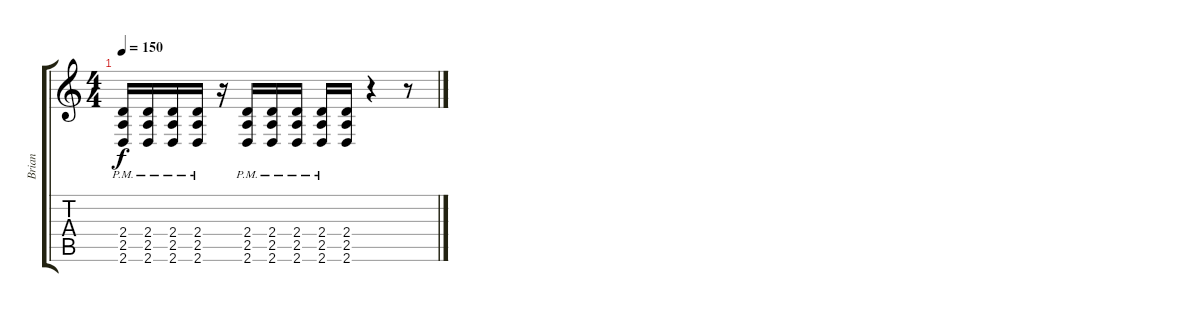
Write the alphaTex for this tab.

\track ("Brian" "Brian") {instrument distortionguitar}
\staff {score tabs}
\tuning (D4 A3 F3 C3 G2 C2) {hide}
\ts (4 4)
\tempo 150
\clef g2
\ks c
(2.4{pm} 2.5{pm} 2.6{pm}).16{dy f} (2.4{pm} 2.5{pm} 2.6{pm}).16 (2.4{pm} 2.5{pm} 2.6{pm}).16 (2.4{pm} 2.5{pm} 2.6{pm}).16 r.16 (2.4{pm} 2.5{pm} 2.6{pm}).16 (2.4{pm} 2.5{pm} 2.6{pm}).16 (2.4{pm} 2.5{pm} 2.6{pm}).16 (2.4{pm} 2.5{pm} 2.6{pm}).16 (2.4 2.5 2.6).16 r.4 r.8
